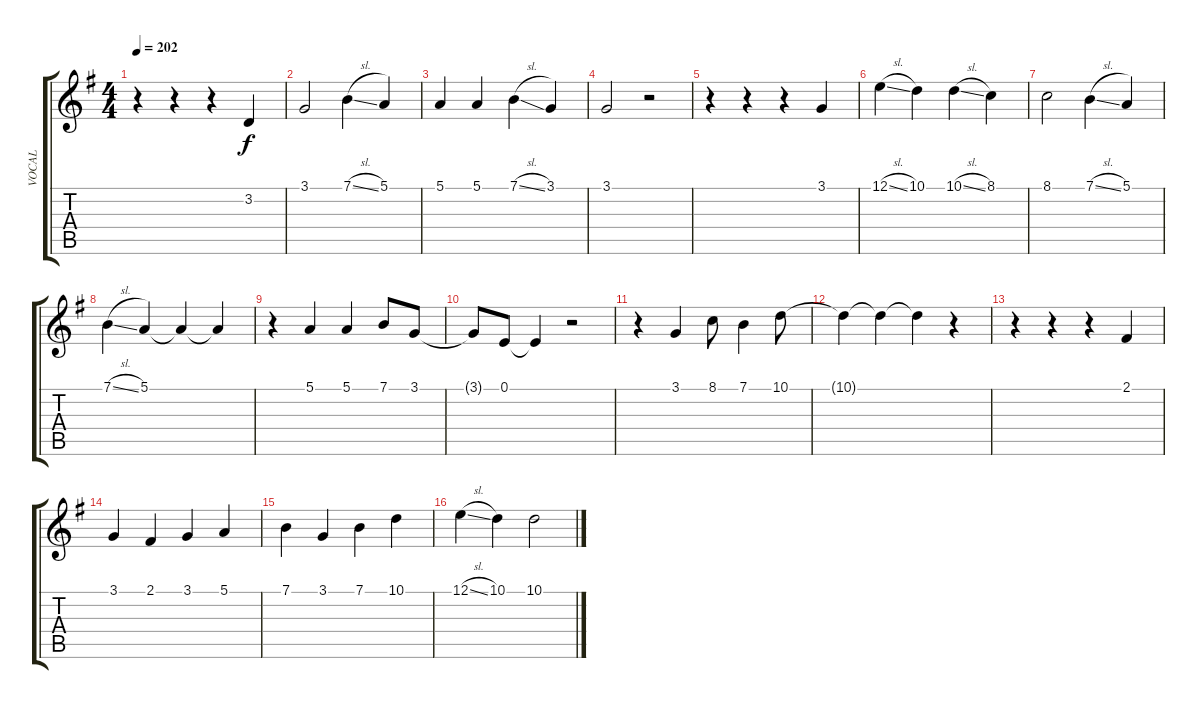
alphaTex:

\track ("VOCAL" "VOCAL") {instrument tangoaccordion}
\staff {score tabs}
\tuning (E4 B3 G3 D3 A2 E2) {hide}
\ts (4 4)
\tempo 202
\clef g2
\ks g
r.4{dy f} r.4 r.4 3.2.4 |
3.1.2 7.1{sl}.4 5.1.4 |
5.1.4 5.1.4 7.1{sl}.4 3.1.4 |
3.1.2 r.2 |
r.4 r.4 r.4 3.1.4 |
12.1{sl}.4 10.1.4 10.1{sl}.4 8.1.4 |
8.1.2 7.1{sl}.4 5.1.4 |
7.1{sl}.4 5.1.4 5.1{t}.4 5.1{t}.4 |
r.4 5.1.4 5.1.4 7.1.8 3.1.8 |
3.1{t}.8 0.1.8 0.1{t}.4 r.2 |
r.4 3.1.4 8.1.8 7.1.4 10.1.8 |
10.1{t}.4 10.1{t}.4 10.1{t}.4 r.4 |
r.4 r.4 r.4 2.1.4 |
3.1.4 2.1.4 3.1.4 5.1.4 |
7.1.4 3.1.4 7.1.4 10.1.4 |
12.1{sl}.4 10.1.4 10.1.2
